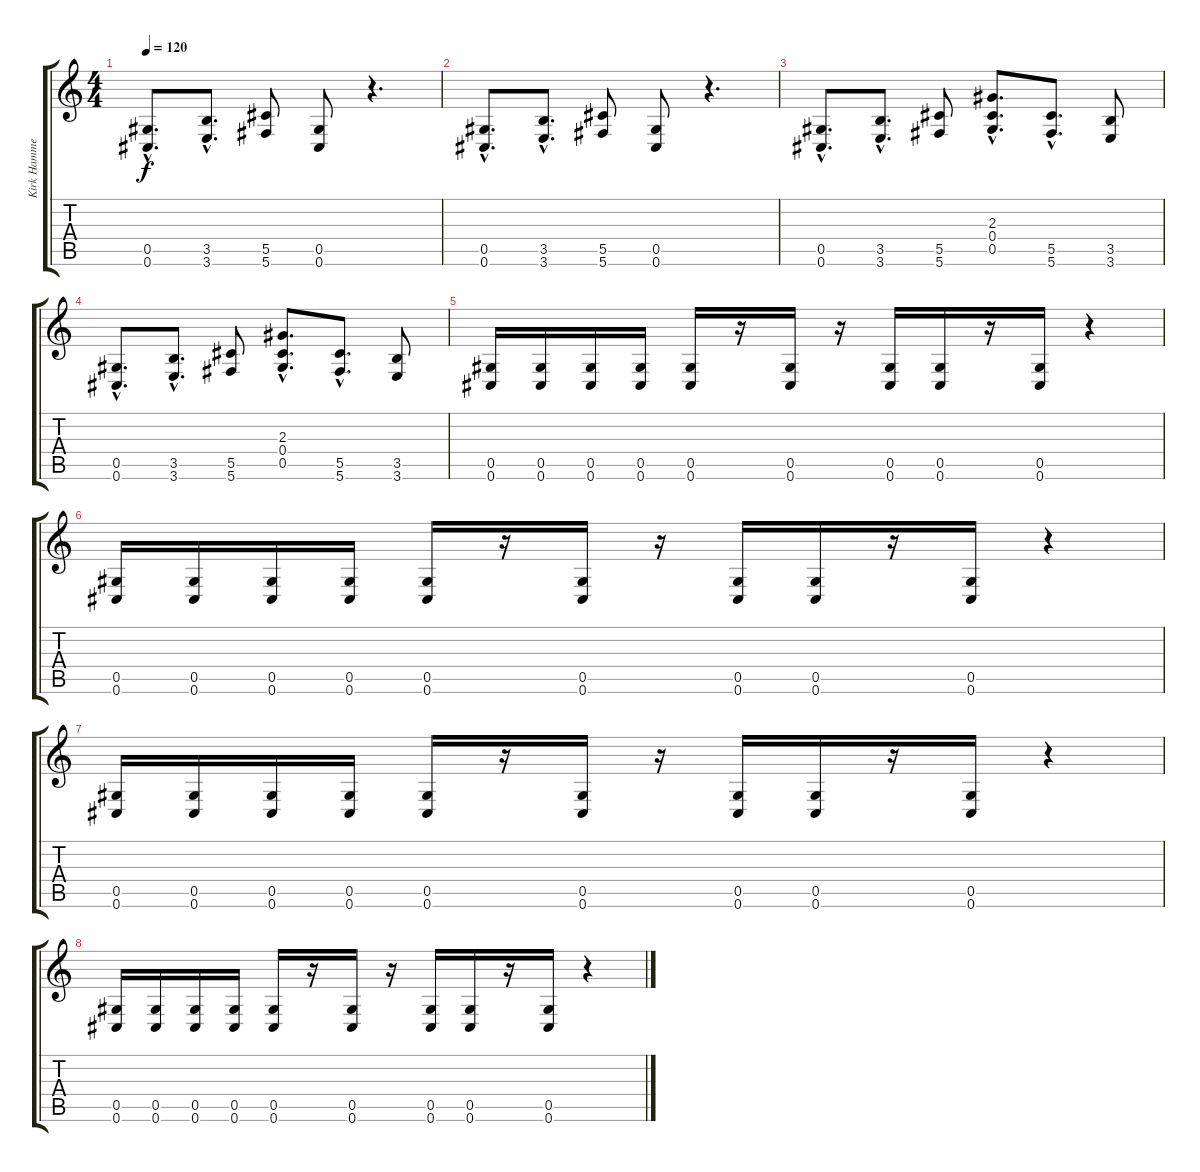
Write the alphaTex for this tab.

\track ("Kirk Hammett dist." "Kirk Hamme") {instrument distortionguitar}
\staff {score tabs}
\tuning (Eb4 Bb3 Gb3 Db3 Ab2 Db2) {hide}
\ts (4 4)
\tempo 120
\clef g2
\ks c
(0.5{hac} 0.6{hac}).8{d dy f} (3.5{hac} 3.6{hac}).8{d} (5.5 5.6).8 (0.5 0.6).8 r.4{d} |
(0.5{hac} 0.6{hac}).8{d} (3.5{hac} 3.6{hac}).8{d} (5.5 5.6).8 (0.5 0.6).8 r.4{d} |
(0.5{hac} 0.6{hac}).8{d} (3.5{hac} 3.6{hac}).8{d} (5.5 5.6).8 (2.3{hac} 0.4{hac} 0.5{hac}).8{d} (5.5{hac} 5.6{hac}).8{d} (3.5 3.6).8 |
(0.5{hac} 0.6{hac}).8{d} (3.5{hac} 3.6{hac}).8{d} (5.5 5.6).8 (2.3{hac} 0.4{hac} 0.5{hac}).8{d} (5.5{hac} 5.6{hac}).8{d} (3.5 3.6).8 |
(0.5 0.6).16 (0.5 0.6).16 (0.5 0.6).16 (0.5 0.6).16 (0.5 0.6).16 r.16 (0.5 0.6).16 r.16 (0.5 0.6).16 (0.5 0.6).16 r.16 (0.5 0.6).16 r.4 |
(0.5 0.6).16 (0.5 0.6).16 (0.5 0.6).16 (0.5 0.6).16 (0.5 0.6).16 r.16 (0.5 0.6).16 r.16 (0.5 0.6).16 (0.5 0.6).16 r.16 (0.5 0.6).16 r.4 |
(0.5 0.6).16 (0.5 0.6).16 (0.5 0.6).16 (0.5 0.6).16 (0.5 0.6).16 r.16 (0.5 0.6).16 r.16 (0.5 0.6).16 (0.5 0.6).16 r.16 (0.5 0.6).16 r.4 |
(0.5 0.6).16 (0.5 0.6).16 (0.5 0.6).16 (0.5 0.6).16 (0.5 0.6).16 r.16 (0.5 0.6).16 r.16 (0.5 0.6).16 (0.5 0.6).16 r.16 (0.5 0.6).16 r.4
